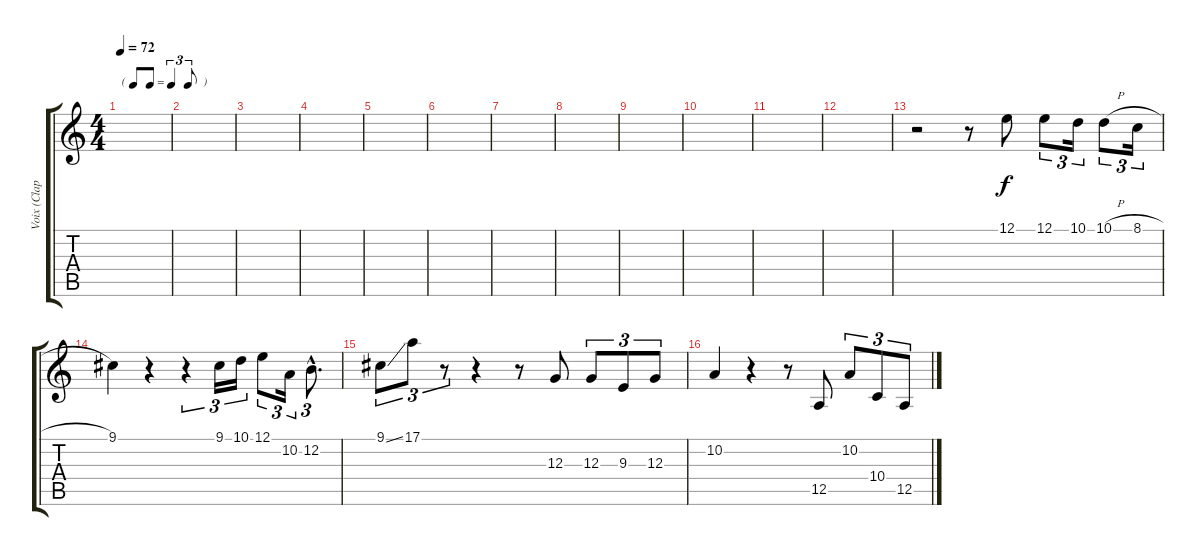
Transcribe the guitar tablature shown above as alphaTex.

\track ("Voix (Clapton)" "Voix (Clap") {instrument accordion}
\staff {score tabs}
\tuning (E4 B3 G3 D3 A2 E2) {hide}
\ts (4 4)
\tf triplet8th
\tempo 72
\clef g2
\ks c
|
|
|
|
|
|
|
|
|
|
|
|
r.2 r.8 12.1.8 12.1.8{tu (3 2)} 10.1.16{tu (3 2)} 10.1{h}.8{tu (3 2)} 8.1{h}.16{tu (3 2)} |
9.1.4 r.4 r.4{tu (3 2)} 9.1.16{tu (3 2)} 10.1.16{tu (3 2)} 12.1.8{tu (3 2)} 10.2.16{tu (3 2)} 12.2{hac}.8{d tu (3 2)} |
9.1{ss}.8{tu (3 2)} 17.1.8{tu (3 2)} r.8{tu (3 2)} r.4 r.8 12.3.8 12.3.8{tu (3 2)} 9.3.8{tu (3 2)} 12.3.8{tu (3 2)} |
10.2.4 r.4 r.8 12.5.8 10.2.8{tu (3 2)} 10.4.8{tu (3 2)} 12.5.8{tu (3 2)}
